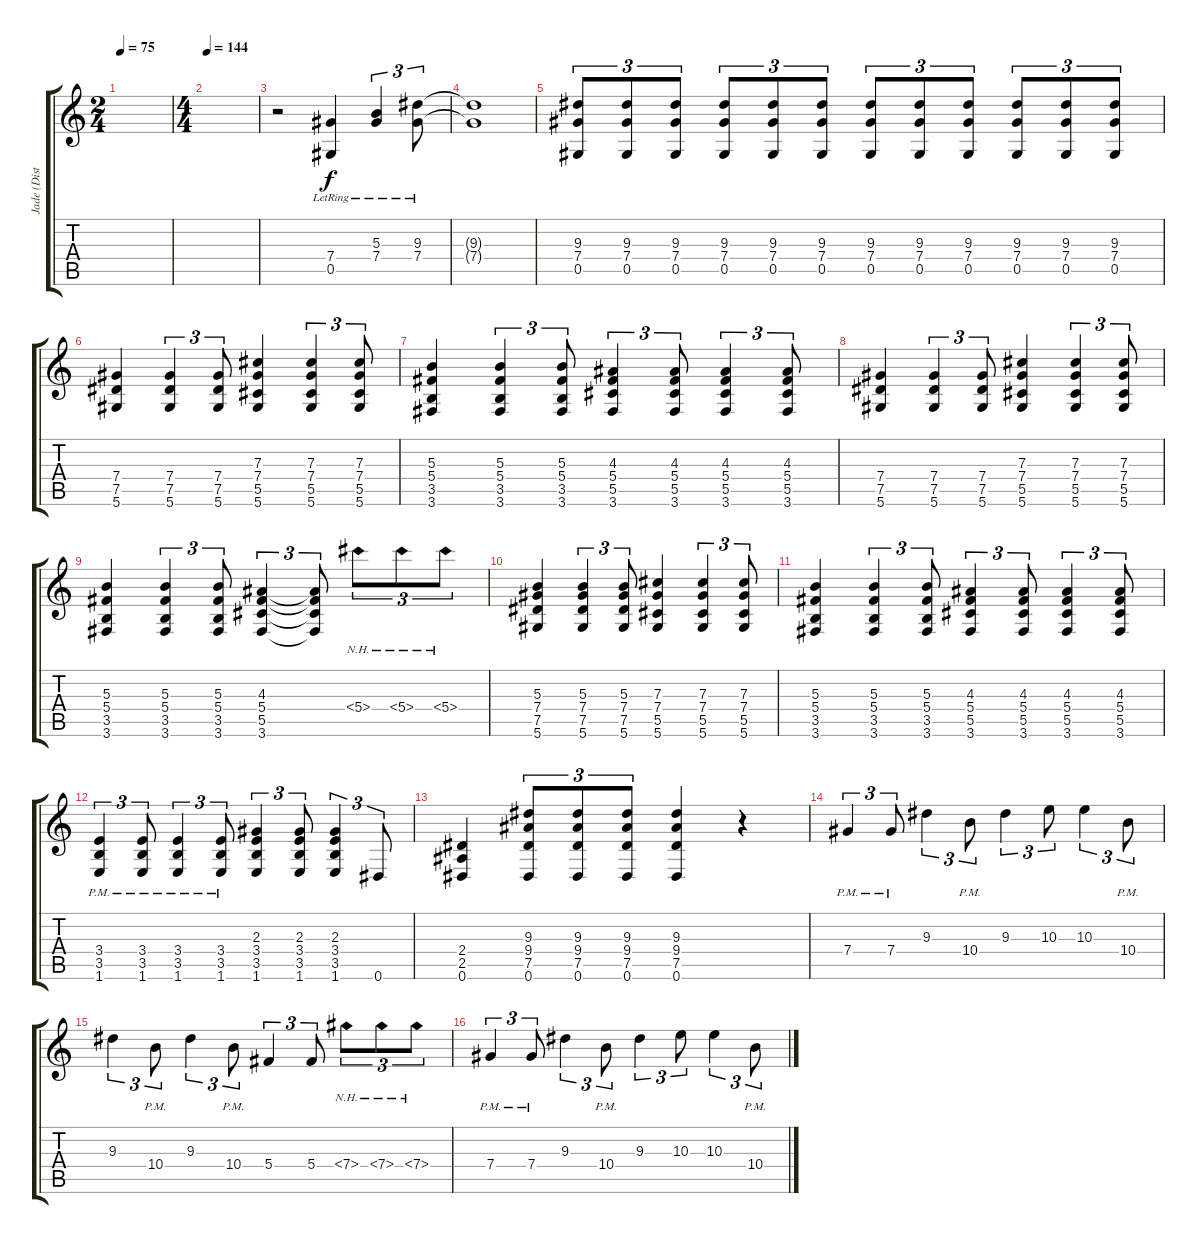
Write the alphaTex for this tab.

\track ("Jade (Distortion)" "Jade (Dist") {instrument distortionguitar}
\staff {score tabs}
\tuning (Eb4 Bb3 Gb3 Db3 Ab2 Eb2) {hide}
\ts (2 4)
\tempo 75
\clef g2
\ks c
|
\ts (4 4)
\tempo 144
|
r.2 (7.4{lr} 0.5{lr}).4{dy f} (5.3{lr} 7.4{lr}).4{tu (3 2)} (9.3{lr} 7.4{lr}).8{tu (3 2)} |
(9.3{t} 7.4{t}).1 |
(9.3 7.4 0.5).8{tu (3 2)} (9.3 7.4 0.5).8{tu (3 2)} (9.3 7.4 0.5).8{tu (3 2)} (9.3 7.4 0.5).8{tu (3 2)} (9.3 7.4 0.5).8{tu (3 2)} (9.3 7.4 0.5).8{tu (3 2)} (9.3 7.4 0.5).8{tu (3 2)} (9.3 7.4 0.5).8{tu (3 2)} (9.3 7.4 0.5).8{tu (3 2)} (9.3 7.4 0.5).8{tu (3 2)} (9.3 7.4 0.5).8{tu (3 2)} (9.3 7.4 0.5).8{tu (3 2)} |
(7.4 7.5 5.6).4 (7.4 7.5 5.6).4{tu (3 2)} (7.4 7.5 5.6).8{tu (3 2)} (7.3 7.4 5.5 5.6).4 (7.3 7.4 5.5 5.6).4{tu (3 2)} (7.3 7.4 5.5 5.6).8{tu (3 2)} |
(5.3 5.4 3.5 3.6).4 (5.3 5.4 3.5 3.6).4{tu (3 2)} (5.3 5.4 3.5 3.6).8{tu (3 2)} (4.3 5.4 5.5 3.6).4{tu (3 2)} (4.3 5.4 5.5 3.6).8{tu (3 2)} (4.3 5.4 5.5 3.6).4{tu (3 2)} (4.3 5.4 5.5 3.6).8{tu (3 2)} |
(7.4 7.5 5.6).4 (7.4 7.5 5.6).4{tu (3 2)} (7.4 7.5 5.6).8{tu (3 2)} (7.3 7.4 5.5 5.6).4 (7.3 7.4 5.5 5.6).4{tu (3 2)} (7.3 7.4 5.5 5.6).8{tu (3 2)} |
(5.3 5.4 3.5 3.6).4 (5.3 5.4 3.5 3.6).4{tu (3 2)} (5.3 5.4 3.5 3.6).8{tu (3 2)} (4.3 5.4 5.5 3.6).4{tu (3 2)} (4.3{t} 5.4{t} 5.5{t} 3.6{t}).8{tu (3 2)} 5.4{nh}.8{tu (3 2)} 5.4{nh}.8{tu (3 2)} 5.4{nh}.8{tu (3 2)} |
(5.3 7.4 7.5 5.6).4 (5.3 7.4 7.5 5.6).4{tu (3 2)} (5.3 7.4 7.5 5.6).8{tu (3 2)} (7.3 7.4 5.5 5.6).4 (7.3 7.4 5.5 5.6).4{tu (3 2)} (7.3 7.4 5.5 5.6).8{tu (3 2)} |
(5.3 5.4 3.5 3.6).4 (5.3 5.4 3.5 3.6).4{tu (3 2)} (5.3 5.4 3.5 3.6).8{tu (3 2)} (4.3 5.4 5.5 3.6).4{tu (3 2)} (4.3 5.4 5.5 3.6).8{tu (3 2)} (4.3 5.4 5.5 3.6).4{tu (3 2)} (4.3 5.4 5.5 3.6).8{tu (3 2)} |
(3.4{pm} 3.5{pm} 1.6{pm}).4{tu (3 2)} (3.4{pm} 3.5{pm} 1.6{pm}).8{tu (3 2)} (3.4{pm} 3.5{pm} 1.6{pm}).4{tu (3 2)} (3.4{pm} 3.5{pm} 1.6{pm}).8{tu (3 2)} (2.3 3.4 3.5 1.6).4{tu (3 2)} (2.3 3.4 3.5 1.6).8{tu (3 2)} (2.3 3.4 3.5 1.6).4{tu (3 2)} 0.6.8{tu (3 2)} |
(2.4 2.5 0.6).4 (9.3 9.4 7.5 0.6).8{tu (3 2)} (9.3 9.4 7.5 0.6).8{tu (3 2)} (9.3 9.4 7.5 0.6).8{tu (3 2)} (9.3 9.4 7.5 0.6).4 r.4 |
7.4{pm}.4{tu (3 2)} 7.4{pm}.8{tu (3 2)} 9.3.4{tu (3 2)} 10.4{pm}.8{tu (3 2)} 9.3.4{tu (3 2)} 10.3.8{tu (3 2)} 10.3.4{tu (3 2)} 10.4{pm}.8{tu (3 2)} |
9.3.4{tu (3 2)} 10.4{pm}.8{tu (3 2)} 9.3.4{tu (3 2)} 10.4{pm}.8{tu (3 2)} 5.4.4{tu (3 2)} 5.4.8{tu (3 2)} 7.4{nh}.8{tu (3 2)} 7.4{nh}.8{tu (3 2)} 7.4{nh}.8{tu (3 2)} |
7.4{pm}.4{tu (3 2)} 7.4{pm}.8{tu (3 2)} 9.3.4{tu (3 2)} 10.4{pm}.8{tu (3 2)} 9.3.4{tu (3 2)} 10.3.8{tu (3 2)} 10.3.4{tu (3 2)} 10.4{pm}.8{tu (3 2)}
